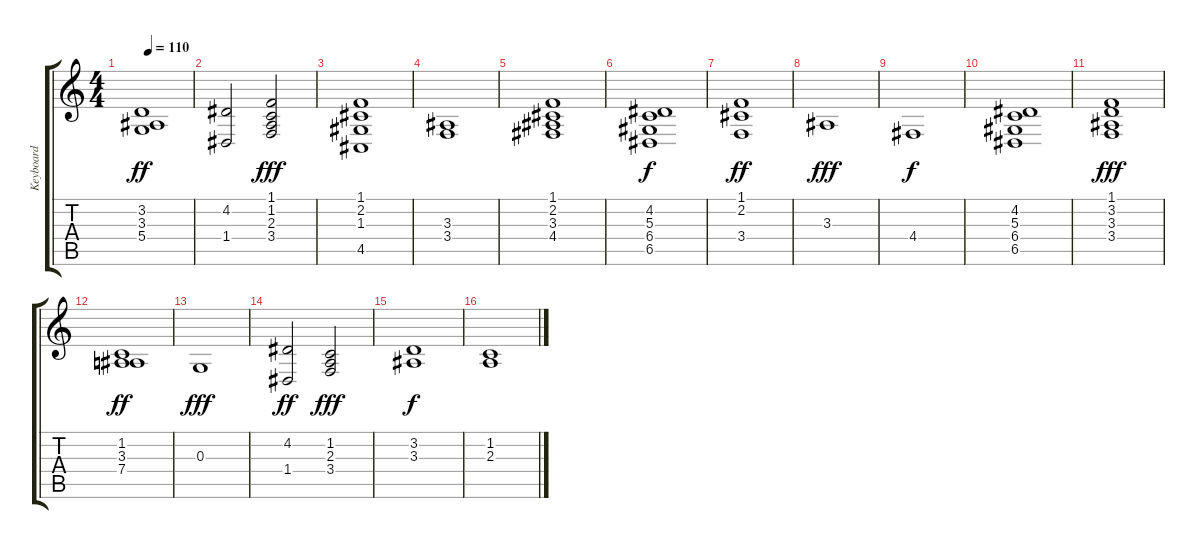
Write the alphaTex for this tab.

\track ("Keyboard" "Keyboard") {instrument synthstrings1}
\staff {score tabs}
\tuning (E4 B3 G3 D3 A2 E2) {hide}
\ts (4 4)
\tempo 110
\clef g2
\ks c
(3.2 3.3 5.4).1{dy ff} |
(4.2 1.4).2 (1.1 1.2 2.3 3.4).2{dy fff} |
(1.1 2.2 1.3 4.5).1 |
(3.3 3.4).1 |
(1.1 2.2 3.3 4.4).1 |
(4.2 5.3 6.4 6.5).1{dy f} |
(1.1 2.2 3.4).1{dy ff} |
3.3.1{dy fff} |
4.4.1{dy f} |
(4.2 5.3 6.4 6.5).1 |
(1.1 3.2 3.3 3.4).1{dy fff} |
(1.2 3.3 7.4).1{dy ff} |
0.3.1{dy fff} |
(4.2 1.4).2{dy ff} (1.2 2.3 3.4).2{dy fff} |
(3.2 3.3).1{dy f} |
(1.2 2.3).1
